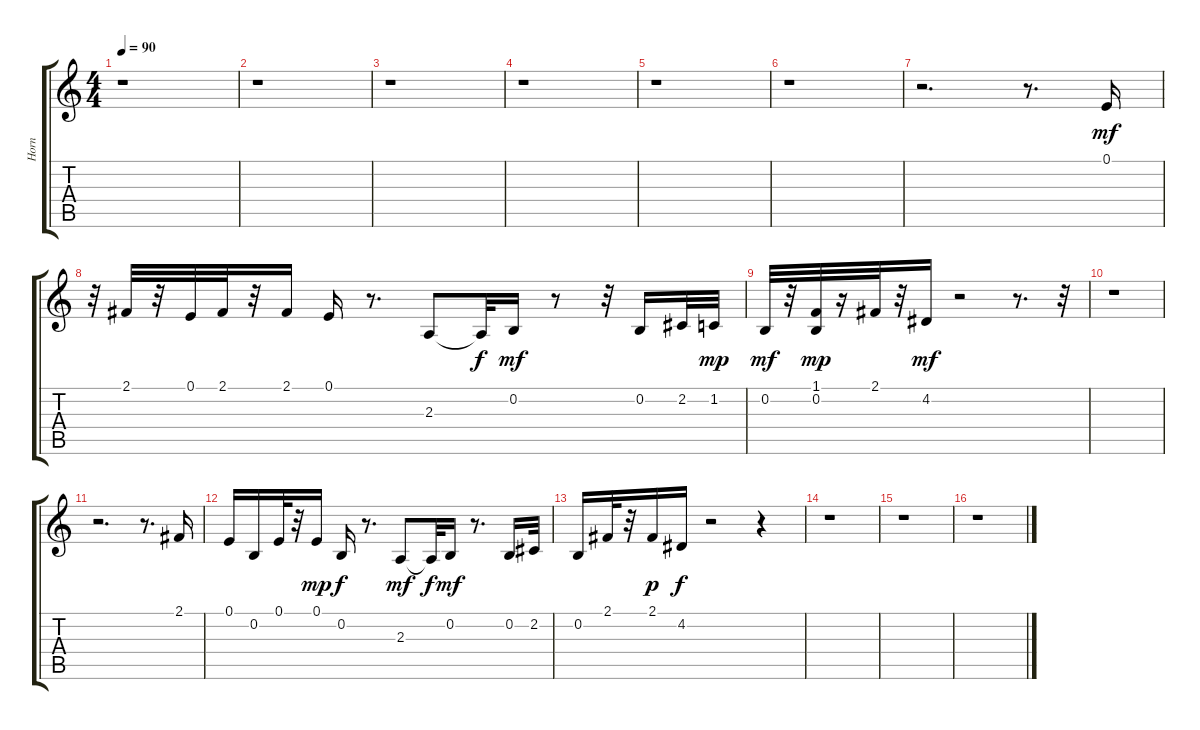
\track ("Horn" "Horn") {instrument englishhorn}
\staff {score tabs}
\tuning (E4 B3 G3 D3 A2 E2) {hide}
\ts (4 4)
\tempo 90
\clef g2
\ks c
r.1{dy mf instrument englishhorn} |
r.1 |
r.1 |
r.1 |
r.1 |
r.1 |
r.2{d} r.8{d} 0.1.16 |
r.32 2.1.32 r.32 0.1.32 2.1.32 r.32 2.1.16 0.1.16 r.8{d} 2.3.8 2.3{t}.32{dy f} 0.2.16{dy mf} r.8 r.32 0.2.16 2.2.32 1.2.32{dy mp} |
0.2.32{dy mf} r.32 (1.1 0.2).32{dy mp} r.16 2.1.32 r.32 4.2.16{dy mf} r.2 r.8{d} r.32 |
r.1 |
r.2{d} r.8{d} 2.1.16 |
0.1.16 0.2.16 0.1.32 r.32 0.1.16{dy mp} 0.2.16{dy f} r.8{d} 2.3.8{dy mf} 2.3{t}.32{dy f} 0.2.16{dy mf} r.8{d} 0.2.16 2.2.32 |
0.2.16 2.1.32 r.32 2.1.16{dy p} 4.2.16{dy f} r.2 r.4 |
r.1 |
r.1 |
r.1
